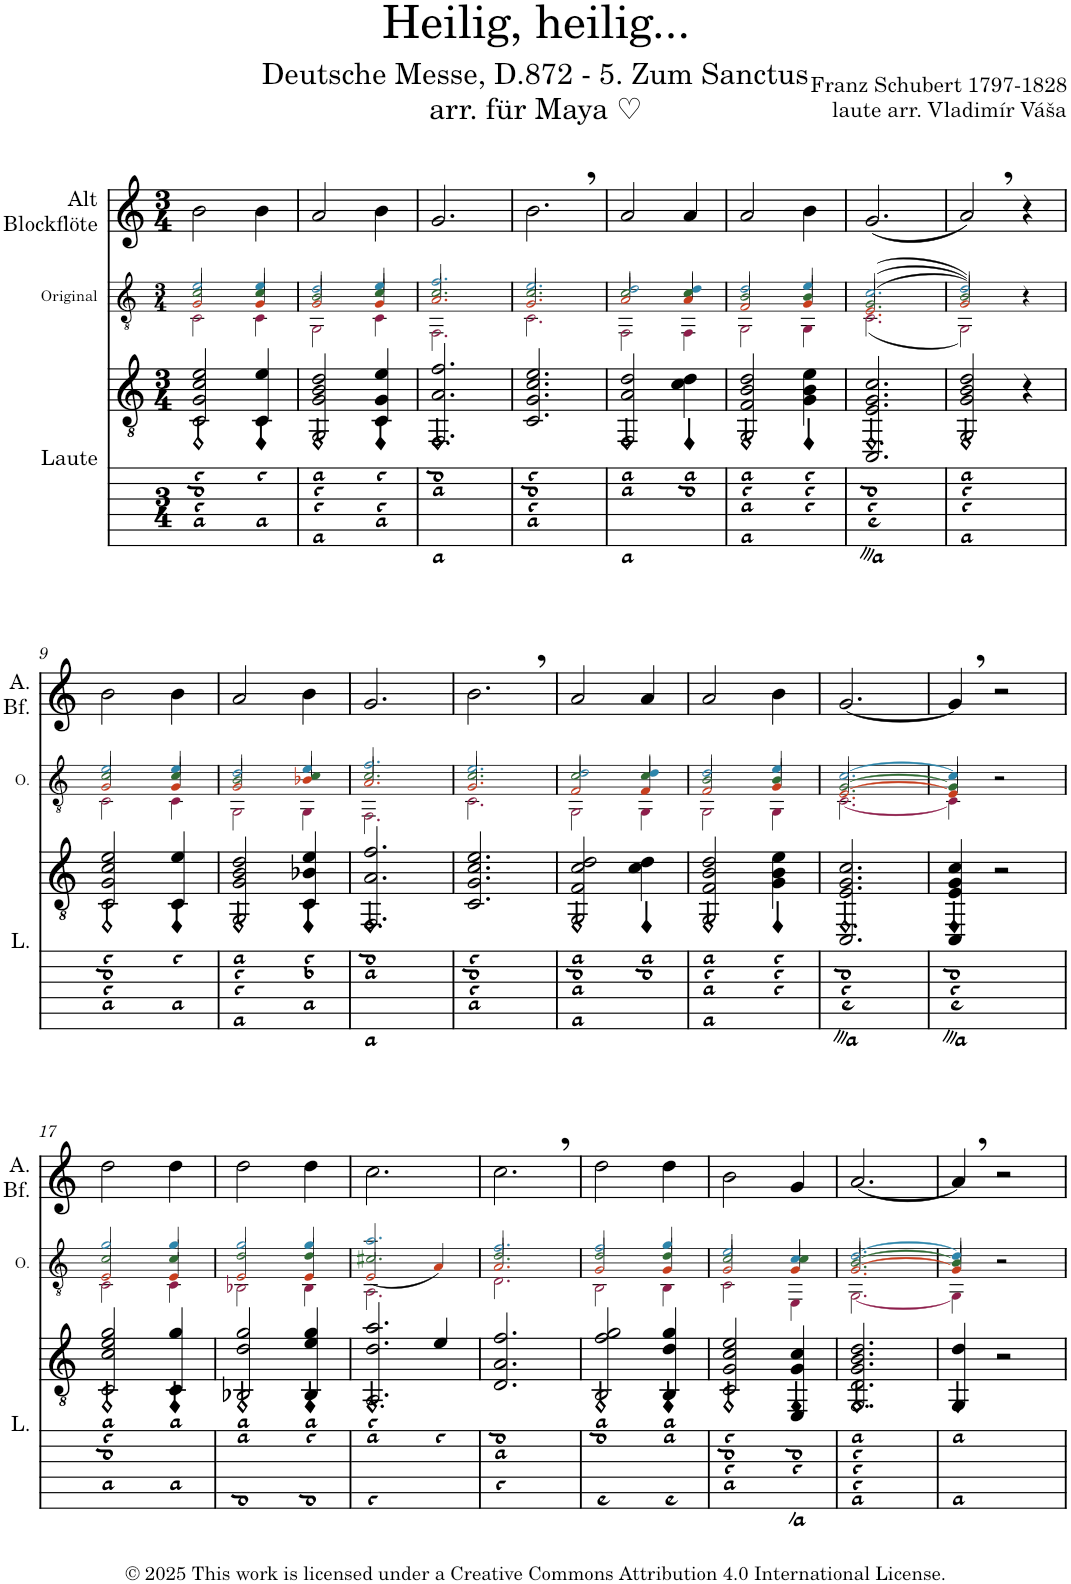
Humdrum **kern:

**kern	**kern	**kern	**kern
*part3	*part3	*part2	*part1
*staff4	*staff3	*staff2	*staff1
*I"Laute	*	*I"Original	*I"Alt Blockflöte
*I'L.	*	*I'O.	*I'A. Bf.
*stria6	*	*stria5	*
*	*clefGv2	*clefGv2	*clefG2
*	*	*	*Trd-3c-5
*k[]	*k[]	*k[]	*k[]
*M3/4	*M3/4	*M3/4	*M3/4
=1	=1	=1	=1
*	*	*^	*
*	*	*	*^	*
*	*	*	*	*^	*
2C 2G 2c 2e	2C/ 2G/ 2c/ 2e/	2ei/	2cj/	2GZ/	2CV\	2b\
4C 4e	4C/ 4e/	4ei/	4cj/	4GZ/	4CV\	4b\
=2	=2	=2	=2	=2	=2	=2
2GG 2G 2B 2d	2GG/ 2G/ 2B/ 2d/	2di/	2Bj/	2GZ/	2GGV\	2a/
4C 4G 4e	4C/ 4G/ 4e/	4ei/	4cj/	4GZ/	4CV\	4b\
=3	=3	=3	=3	=3	=3	=3
2.FF 2.A 2.f	2.FF/ 2.A/ 2.f/	2.fi/	2.cj/	2.AZ/	2.FFV\	2.g/
=4	=4	=4	=4	=4	=4	=4
2.C 2.G 2.c 2.e	2.C/ 2.G/ 2.c/ 2.e/	2.ei/	2.cj/	2.GZ/	2.CV\	2.b,\
=5	=5	=5	=5	=5	=5	=5
2FF 2A 2d	2FF/ 2A/ 2d/	2di/	2cj/	2AZ/	2FFV\	2a/
4c 4d	4c\ 4d\	4di/	4cj/	4AZ/	4FFV\	4a/
=6	=6	=6	=6	=6	=6	=6
2GG 2F 2B 2d	2GG/ 2F/ 2B/ 2d/	2di/	2Bj/	2FZ/	2GGV\	2a/
4G 4B 4e	4G\ 4B\ 4e\	4ei/	4Bj/	4GZ/	4GGV\	4b\
=7	=7	=7	=7	=7	=7	=7
2.CC 2.E 2.G 2.c	2.CC/ 2.E/ 2.G/ 2.c/	(2.ci/	(>2.Gj/	(>2.EZ/	(2.CV\	(2.g/
=8	=8	=8	=8	=8	=8	=8
2GG 2G 2B 2d	2GG/ 2G/ 2B/ 2d/	2di/)	2Bj/)	2GZ/)	2GGV\)	2a,/)
4r	4r	4r	4ryy	4ryy	4ryy	4r
!!LO:LB:g=z
=9	=9	=9	=9	=9	=9	=9
2C 2G 2c 2e	2C/ 2G/ 2c/ 2e/	2ei/	2cj/	2GZ/	2CV\	2b\
4C 4e	4C/ 4e/	4ei/	4cj/	4GZ/	4CV\	4b\
=10	=10	=10	=10	=10	=10	=10
2GG 2G 2B 2d	2GG/ 2G/ 2B/ 2d/	2di/	2Bj/	2GZ/	2GGV\	2a/
4C 4B-X 4e	4C/ 4B-X/ 4e/	4ei/	4cj/	4B-XZ/	4GGV\	4b\
=11	=11	=11	=11	=11	=11	=11
2.FF 2.A 2.f	2.FF/ 2.A/ 2.f/	2.fi/	2.cj/	2.AZ/	2.FFV\	2.g/
=12	=12	=12	=12	=12	=12	=12
2.C 2.G 2.c 2.e	2.C/ 2.G/ 2.c/ 2.e/	2.ei/	2.cj/	2.GZ/	2.CV\	2.b,\
=13	=13	=13	=13	=13	=13	=13
2GG 2F 2c 2d	2GG/ 2F/ 2c/ 2d/	2di/	2cj/	2FZ/	2GGV\	2a/
4c 4d	4c\ 4d\	4di/	4cj/	4FZ/	4GGV\	4a/
=14	=14	=14	=14	=14	=14	=14
2GG 2F 2B 2d	2GG/ 2F/ 2B/ 2d/	2di/	2Bj/	2FZ/	2GGV\	2a/
4G 4B 4e	4G\ 4B\ 4e\	4ei/	4Bj/	4GZ/	4GGV\	4b\
=15	=15	=15	=15	=15	=15	=15
2.CC 2.E 2.G 2.c	2.CC/ 2.E/ 2.G/ 2.c/	[2.ci/	[2.Gj/	[2.EZ/	[2.CV\	[2.g/
=16	=16	=16	=16	=16	=16	=16
4CC 4E 4G 4c	4CC/ 4E/ 4G/ 4c/	4ci/]	4Gj/]	4EZ/]	4CV\]	4g,/]
2r	2r	2r	2ryy	2ryy	2ryy	2r
!!LO:LB:g=z
=17	=17	=17	=17	=17	=17	=17
2C 2c 2e 2g	2C/ 2c/ 2e/ 2g/	2gi/	2cj/	2EZ/	2CV\	2dd\
4C 4g	4C/ 4g/	4gi/	4cj/	4EZ/	4CV\	4dd\
=18	=18	=18	=18	=18	=18	=18
2BB-X 2d 2g	2BB-X/ 2d/ 2g/	2gi/	2dj/	2EZ/	2BB-XV\	2dd\
4BB- 4e 4g	4BB-/ 4e/ 4g/	4gi/	4dj/	4EZ/	4BB-V\	4dd\
=19	=19	=19	=19	=19	=19	=19
*^	*^	*	*	*	*	*
2.AA 2.d 2.a	2ryy	2.AA/ 2.d/ 2.a/	2ryy	2.ai/	2.c#Xj/	(2EZ/	2.AAV\	2.cc\
.	4e	.	4e/	.	.	4AZ/)	.	.
*v	*v	*	*	*	*	*	*	*
*	*v	*v	*	*	*	*	*
=20	=20	=20	=20	=20	=20	=20
2.D 2.A 2.f	2.D/ 2.A/ 2.f/	2.fi/	2.dj/	2.AZ/	2.DV\	2.cc,\
=21	=21	=21	=21	=21	=21	=21
2BB 2f 2g	2BB/ 2f/ 2g/	2fi/	2dj/	2GZ/	2BBV\	2dd\
4BB 4d 4g	4BB/ 4d/ 4g/	4gi/	4dj/	4GZ/	4BBV\	4dd\
=22	=22	=22	=22	=22	=22	=22
2C 2G 2c 2e	2C/ 2G/ 2c/ 2e/	2ei/	2cj/	2GZ/	2CV\	2b\
4EE 4G 4c	4EE/ 4G/ 4c/	4ci/	4cj/	4GZ/	4EEV\	4g/
=23	=23	=23	=23	=23	=23	=23
2.GG 2.D 2.G 2.B 2.d	2.GG/ 2.D/ 2.G/ 2.B/ 2.d/	[2.di/	[2.Bj/	[2.GZ/	[2.GGV\	[2.a/
=24	=24	=24	=24	=24	=24	=24
4GG 4d	4GG/ 4d/	4di/]	4Bj/]	4GZ/]	4GGV\]	4a,/]
2r	2r	2r	2ryy	2ryy	2ryy	2r
*	*	*v	*v	*v	*v	*
=	=	=	=
*-	*-	*-	*-
